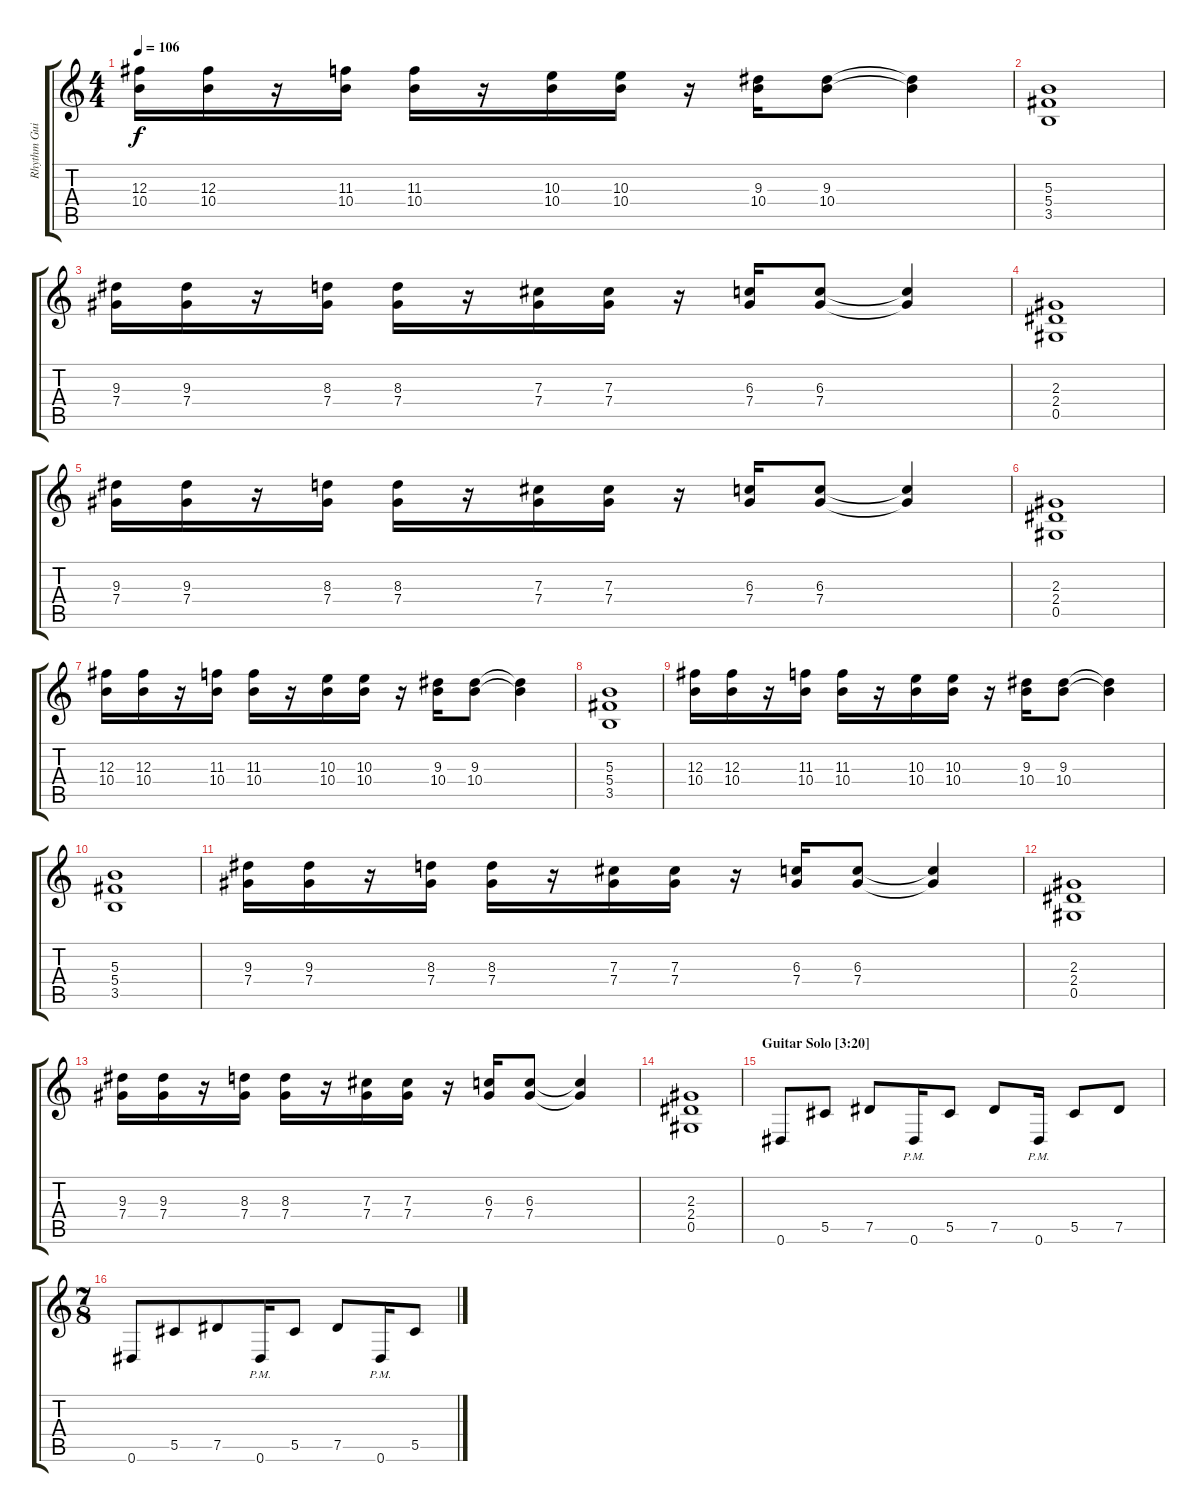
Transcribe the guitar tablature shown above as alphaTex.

\track ("Rhythm Guitar" "Rhythm Gui") {instrument distortionguitar}
\staff {score tabs}
\tuning (Eb4 Bb3 Gb3 Db3 Ab2 Eb2) {hide}
\ts (4 4)
\tempo 106
\clef g2
\ks c
(12.3 10.4).16{dy f} (12.3 10.4).16 r.16 (11.3 10.4).16 (11.3 10.4).16 r.16 (10.3 10.4).16 (10.3 10.4).16 r.16 (9.3 10.4).16 (9.3 10.4).8 (9.3{t} 10.4{t}).4 |
(5.3 5.4 3.5).1 |
\section ("" "")
(9.3 7.4).16 (9.3 7.4).16 r.16 (8.3 7.4).16 (8.3 7.4).16 r.16 (7.3 7.4).16 (7.3 7.4).16 r.16 (6.3 7.4).16 (6.3 7.4).8 (6.3{t} 7.4{t}).4 |
(2.3 2.4 0.5).1 |
(9.3 7.4).16 (9.3 7.4).16 r.16 (8.3 7.4).16 (8.3 7.4).16 r.16 (7.3 7.4).16 (7.3 7.4).16 r.16 (6.3 7.4).16 (6.3 7.4).8 (6.3{t} 7.4{t}).4 |
(2.3 2.4 0.5).1 |
\section ("" "")
(12.3 10.4).16 (12.3 10.4).16 r.16 (11.3 10.4).16 (11.3 10.4).16 r.16 (10.3 10.4).16 (10.3 10.4).16 r.16 (9.3 10.4).16 (9.3 10.4).8 (9.3{t} 10.4{t}).4 |
(5.3 5.4 3.5).1 |
(12.3 10.4).16 (12.3 10.4).16 r.16 (11.3 10.4).16 (11.3 10.4).16 r.16 (10.3 10.4).16 (10.3 10.4).16 r.16 (9.3 10.4).16 (9.3 10.4).8 (9.3{t} 10.4{t}).4 |
(5.3 5.4 3.5).1 |
\section ("" "")
(9.3 7.4).16 (9.3 7.4).16 r.16 (8.3 7.4).16 (8.3 7.4).16 r.16 (7.3 7.4).16 (7.3 7.4).16 r.16 (6.3 7.4).16 (6.3 7.4).8 (6.3{t} 7.4{t}).4 |
(2.3 2.4 0.5).1 |
(9.3 7.4).16 (9.3 7.4).16 r.16 (8.3 7.4).16 (8.3 7.4).16 r.16 (7.3 7.4).16 (7.3 7.4).16 r.16 (6.3 7.4).16 (6.3 7.4).8 (6.3{t} 7.4{t}).4 |
(2.3 2.4 0.5).1 |
\section ("" "Guitar Solo [3:20]")
0.6.8 5.5.8 7.5.8 0.6{pm}.16 5.5.8 7.5.8 0.6{pm}.16 5.5.8 7.5.8 |
\ts (7 8)
0.6.8 5.5.8 7.5.8 0.6{pm}.16 5.5.8 7.5.8 0.6{pm}.16 5.5.8
